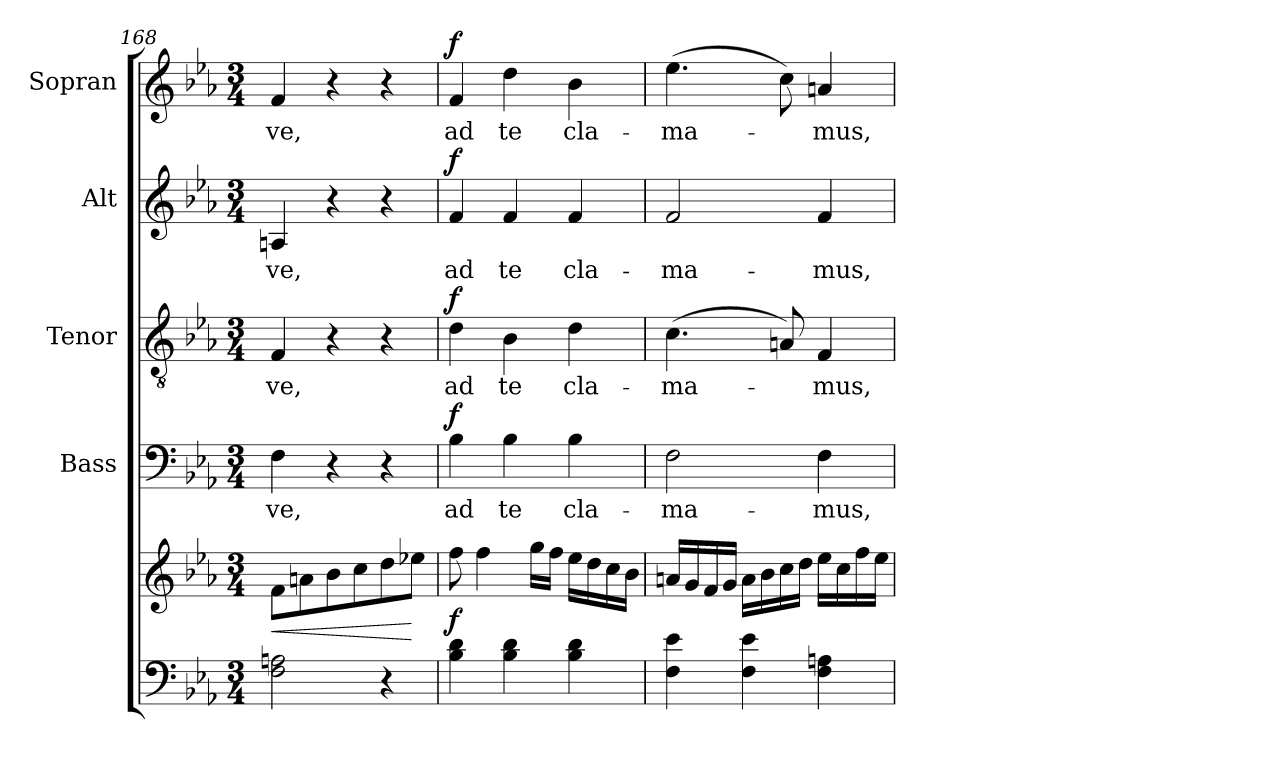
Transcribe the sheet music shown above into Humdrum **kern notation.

**kern	**kern	**dynam	**kern	**text	**dynam	**kern	**text	**dynam	**kern	**text	**dynam	**kern	**text	**dynam
*part5	*part5	*part5	*part4	*part4	*part4	*part3	*part3	*part3	*part2	*part2	*part2	*part1	*part1	*part1
*staff6	*staff5	*staff5/6	*staff4	*staff4	*staff4	*staff3	*staff3	*staff3	*staff2	*staff2	*staff2	*staff1	*staff1	*staff1
*	*	*	*I"Bass	*	*	*I"Tenor	*	*	*I"Alt	*	*	*I"Sopran	*	*
*	*	*	*I'B.	*	*	*I'T.	*	*	*I'A.	*	*	*I'S.	*	*
*clefF4	*clefG2	*	*clefF4	*	*	*clefGv2	*	*	*clefG2	*	*	*clefG2	*	*
*k[b-e-a-]	*k[b-e-a-]	*	*k[b-e-a-]	*	*	*k[b-e-a-]	*	*	*k[b-e-a-]	*	*	*k[b-e-a-]	*	*
*E-:	*E-:	*	*E-:	*	*	*E-:	*	*	*E-:	*	*	*E-:	*	*
*M3/4	*M3/4	*	*M3/4	*	*	*M3/4	*	*	*M3/4	*	*	*M3/4	*	*
=168	=168	=168	=168	=168	=168	=168	=168	=168	=168	=168	=168	=168	=168	=168
!	!	!LO:HP:b	!	!LO:LY:b	!	!	!LO:LY:b	!	!	!LO:LY:b	!	!	!LO:LY:b	!
2F\ 2An\	8f\L	<	4F\	-ve,	.	4F/	-ve,	.	4An/	-ve,	.	4f/	-ve,	.
.	8an\	.	.	.	.	.	.	.	.	.	.	.	.	.
.	8b-\	.	4r	.	.	4r	.	.	4r	.	.	4r	.	.
.	8cc\	.	.	.	.	.	.	.	.	.	.	.	.	.
4r	8dd\	.	4r	.	.	4r	.	.	4r	.	.	4r	.	.
.	8ee-X\J	[	.	.	.	.	.	.	.	.	.	.	.	.
=169	=169	=169	=169	=169	=169	=169	=169	=169	=169	=169	=169	=169	=169	=169
!	!	!LO:DY:a=2	!	!LO:LY:b	!LO:DY:a	!	!LO:LY:b	!LO:DY:a	!	!LO:LY:b	!LO:DY:a	!	!LO:LY:b	!LO:DY:a
4B-\ 4d\	8ff\	f	4B-\	ad	f	4d\	ad	f	4f/	ad	f	4f/	ad	f
.	4ff\	.	.	.	.	.	.	.	.	.	.	.	.	.
!	!	!	!	!LO:LY:b	!	!	!LO:LY:b	!	!	!LO:LY:b	!	!	!LO:LY:b	!
4B-\ 4d\	.	.	4B-\	te	.	4B-\	te	.	4f/	te	.	4dd\	te	.
.	16gg\LL	.	.	.	.	.	.	.	.	.	.	.	.	.
.	16ff\JJ	.	.	.	.	.	.	.	.	.	.	.	.	.
!	!	!	!	!LO:LY:b	!	!	!LO:LY:b	!	!	!LO:LY:b	!	!	!LO:LY:b	!
4B-\ 4d\	16ee-\LL	.	4B-\	cla-	.	4d\	cla-	.	4f/	cla-	.	4b-\	cla-	.
.	16dd\	.	.	.	.	.	.	.	.	.	.	.	.	.
.	16cc\	.	.	.	.	.	.	.	.	.	.	.	.	.
.	16b-\JJ	.	.	.	.	.	.	.	.	.	.	.	.	.
=170	=170	=170	=170	=170	=170	=170	=170	=170	=170	=170	=170	=170	=170	=170
!	!	!	!	!LO:LY:b	!	!	!LO:LY:b	!	!	!LO:LY:b	!	!	!LO:LY:b	!
4F\ 4e-\	16an/LL	.	2F\	-ma-	.	(>4.c\	-ma-	.	2f/	-ma-	.	(>4.ee-\	-ma-	.
.	16g/	.	.	.	.	.	.	.	.	.	.	.	.	.
.	16f/	.	.	.	.	.	.	.	.	.	.	.	.	.
.	16g/JJ	.	.	.	.	.	.	.	.	.	.	.	.	.
4F\ 4e-\	16a\LL	.	.	.	.	.	.	.	.	.	.	.	.	.
.	16b-\	.	.	.	.	.	.	.	.	.	.	.	.	.
.	16cc\	.	.	.	.	8An/)	.	.	.	.	.	8cc\)	.	.
.	16dd\JJ	.	.	.	.	.	.	.	.	.	.	.	.	.
!	!	!	!	!LO:LY:b	!	!	!LO:LY:b	!	!	!LO:LY:b	!	!	!LO:LY:b	!
4F\ 4An\	16ee-\LL	.	4F\	-mus,	.	4F/	-mus,	.	4f/	-mus,	.	4an/	-mus,	.
.	16cc\	.	.	.	.	.	.	.	.	.	.	.	.	.
.	16ff\	.	.	.	.	.	.	.	.	.	.	.	.	.
.	16ee-\JJ	.	.	.	.	.	.	.	.	.	.	.	.	.
=	=	=	=	=	=	=	=	=	=	=	=	=	=	=
*-	*-	*-	*-	*-	*-	*-	*-	*-	*-	*-	*-	*-	*-	*-
